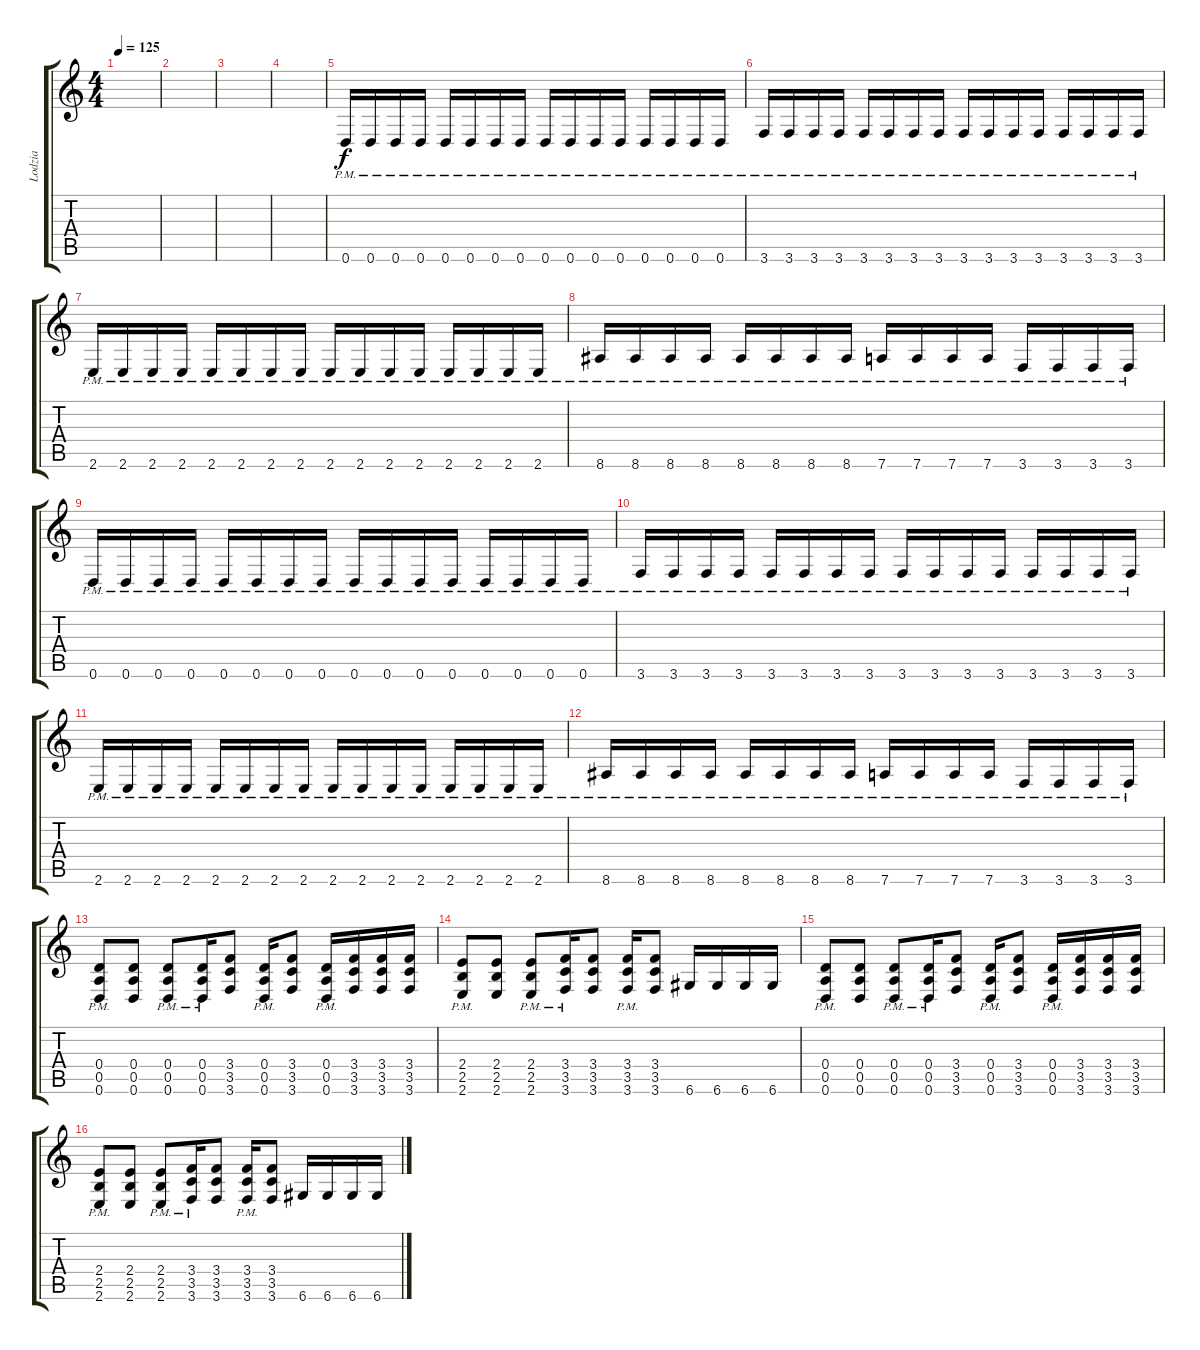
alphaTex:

\track ("Lodzia" "Lodzia") {instrument distortionguitar}
\staff {score tabs}
\tuning (E4 B3 G3 D3 A2 D2) {hide}
\ts (4 4)
\tempo 125
\clef g2
\ks c
|
|
|
|
0.6{pm}.16 0.6{pm}.16 0.6{pm}.16 0.6{pm}.16 0.6{pm}.16 0.6{pm}.16 0.6{pm}.16 0.6{pm}.16 0.6{pm}.16 0.6{pm}.16 0.6{pm}.16 0.6{pm}.16 0.6{pm}.16 0.6{pm}.16 0.6{pm}.16 0.6{pm}.16 |
3.6{pm}.16 3.6{pm}.16 3.6{pm}.16 3.6{pm}.16 3.6{pm}.16 3.6{pm}.16 3.6{pm}.16 3.6{pm}.16 3.6{pm}.16 3.6{pm}.16 3.6{pm}.16 3.6{pm}.16 3.6{pm}.16 3.6{pm}.16 3.6{pm}.16 3.6{pm}.16 |
2.6{pm}.16 2.6{pm}.16 2.6{pm}.16 2.6{pm}.16 2.6{pm}.16 2.6{pm}.16 2.6{pm}.16 2.6{pm}.16 2.6{pm}.16 2.6{pm}.16 2.6{pm}.16 2.6{pm}.16 2.6{pm}.16 2.6{pm}.16 2.6{pm}.16 2.6{pm}.16 |
8.6{pm}.16 8.6{pm}.16 8.6{pm}.16 8.6{pm}.16 8.6{pm}.16 8.6{pm}.16 8.6{pm}.16 8.6{pm}.16 7.6{pm}.16 7.6{pm}.16 7.6{pm}.16 7.6{pm}.16 3.6{pm}.16 3.6{pm}.16 3.6{pm}.16 3.6{pm}.16 |
0.6{pm}.16 0.6{pm}.16 0.6{pm}.16 0.6{pm}.16 0.6{pm}.16 0.6{pm}.16 0.6{pm}.16 0.6{pm}.16 0.6{pm}.16 0.6{pm}.16 0.6{pm}.16 0.6{pm}.16 0.6{pm}.16 0.6{pm}.16 0.6{pm}.16 0.6{pm}.16 |
3.6{pm}.16 3.6{pm}.16 3.6{pm}.16 3.6{pm}.16 3.6{pm}.16 3.6{pm}.16 3.6{pm}.16 3.6{pm}.16 3.6{pm}.16 3.6{pm}.16 3.6{pm}.16 3.6{pm}.16 3.6{pm}.16 3.6{pm}.16 3.6{pm}.16 3.6{pm}.16 |
2.6{pm}.16 2.6{pm}.16 2.6{pm}.16 2.6{pm}.16 2.6{pm}.16 2.6{pm}.16 2.6{pm}.16 2.6{pm}.16 2.6{pm}.16 2.6{pm}.16 2.6{pm}.16 2.6{pm}.16 2.6{pm}.16 2.6{pm}.16 2.6{pm}.16 2.6{pm}.16 |
8.6{pm}.16 8.6{pm}.16 8.6{pm}.16 8.6{pm}.16 8.6{pm}.16 8.6{pm}.16 8.6{pm}.16 8.6{pm}.16 7.6{pm}.16 7.6{pm}.16 7.6{pm}.16 7.6{pm}.16 3.6{pm}.16 3.6{pm}.16 3.6{pm}.16 3.6{pm}.16 |
(0.4{pm} 0.5{pm} 0.6{pm}).8 (0.4 0.5 0.6).8 (0.4{pm} 0.5{pm} 0.6{pm}).8 (0.4{pm} 0.5{pm} 0.6{pm}).16 (3.4 3.5 3.6).8 (0.4{pm} 0.5{pm} 0.6{pm}).16 (3.4 3.5 3.6).8 (0.4{pm} 0.5{pm} 0.6{pm}).16 (3.4 3.5 3.6).16 (3.4 3.5 3.6).16 (3.4 3.5 3.6).16 |
(2.4{pm} 2.5{pm} 2.6{pm}).8 (2.4 2.5 2.6).8 (2.4{pm} 2.5{pm} 2.6{pm}).8 (3.4{pm} 3.5{pm} 3.6{pm}).16 (3.4 3.5 3.6).8 (3.4{pm} 3.5{pm} 3.6{pm}).16 (3.4 3.5 3.6).8 6.6.16 6.6.16 6.6.16 6.6.16 |
(0.4{pm} 0.5{pm} 0.6{pm}).8 (0.4 0.5 0.6).8 (0.4{pm} 0.5{pm} 0.6{pm}).8 (0.4{pm} 0.5{pm} 0.6{pm}).16 (3.4 3.5 3.6).8 (0.4{pm} 0.5{pm} 0.6{pm}).16 (3.4 3.5 3.6).8 (0.4{pm} 0.5{pm} 0.6{pm}).16 (3.4 3.5 3.6).16 (3.4 3.5 3.6).16 (3.4 3.5 3.6).16 |
(2.4{pm} 2.5{pm} 2.6{pm}).8 (2.4 2.5 2.6).8 (2.4{pm} 2.5{pm} 2.6{pm}).8 (3.4{pm} 3.5{pm} 3.6{pm}).16 (3.4 3.5 3.6).8 (3.4{pm} 3.5{pm} 3.6{pm}).16 (3.4 3.5 3.6).8 6.6.16 6.6.16 6.6.16 6.6.16
